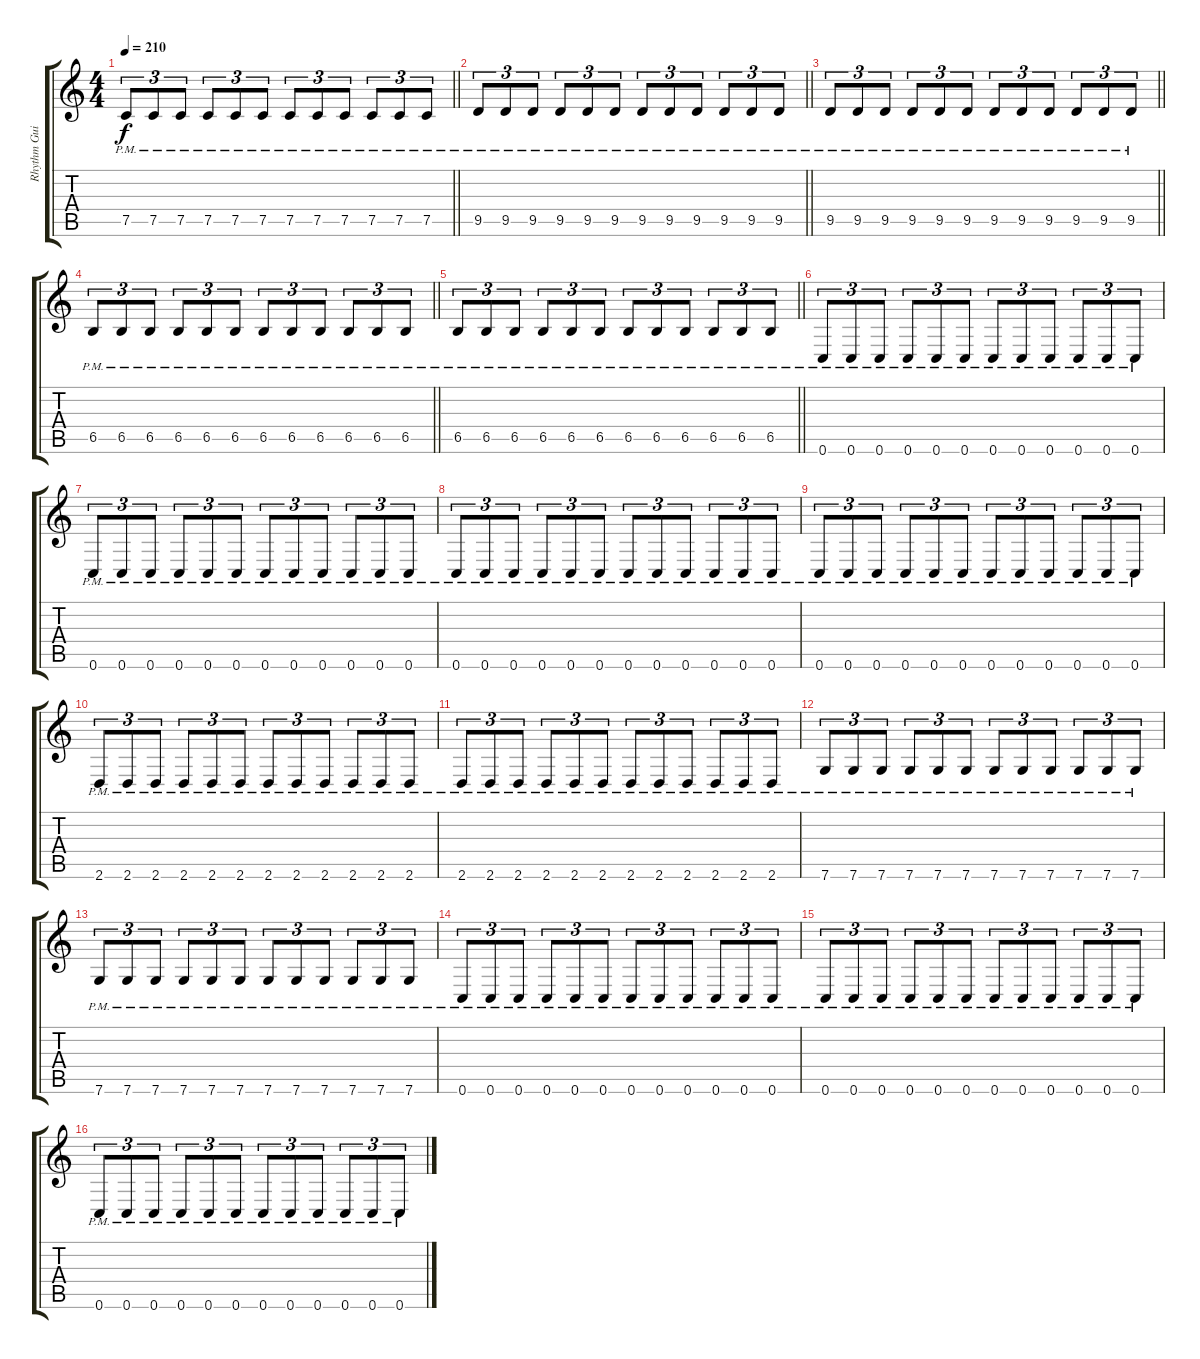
\track ("Rhythm Guitar II" "Rhythm Gui") {instrument overdrivenguitar}
\staff {score tabs}
\tuning (C4 G3 Eb3 Bb2 F2 C2) {hide}
\ts (4 4)
\tempo 210
\clef g2
\barLineRight lightlight
\ks c
7.5{pm}.8{tu (3 2) dy f} 7.5{pm}.8{tu (3 2)} 7.5{pm}.8{tu (3 2)} 7.5{pm}.8{tu (3 2)} 7.5{pm}.8{tu (3 2)} 7.5{pm}.8{tu (3 2)} 7.5{pm}.8{tu (3 2)} 7.5{pm}.8{tu (3 2)} 7.5{pm}.8{tu (3 2)} 7.5{pm}.8{tu (3 2)} 7.5{pm}.8{tu (3 2)} 7.5{pm}.8{tu (3 2)} |
\barLineRight lightlight
9.5{pm}.8{tu (3 2)} 9.5{pm}.8{tu (3 2)} 9.5{pm}.8{tu (3 2)} 9.5{pm}.8{tu (3 2)} 9.5{pm}.8{tu (3 2)} 9.5{pm}.8{tu (3 2)} 9.5{pm}.8{tu (3 2)} 9.5{pm}.8{tu (3 2)} 9.5{pm}.8{tu (3 2)} 9.5{pm}.8{tu (3 2)} 9.5{pm}.8{tu (3 2)} 9.5{pm}.8{tu (3 2)} |
\barLineRight lightlight
9.5{pm}.8{tu (3 2)} 9.5{pm}.8{tu (3 2)} 9.5{pm}.8{tu (3 2)} 9.5{pm}.8{tu (3 2)} 9.5{pm}.8{tu (3 2)} 9.5{pm}.8{tu (3 2)} 9.5{pm}.8{tu (3 2)} 9.5{pm}.8{tu (3 2)} 9.5{pm}.8{tu (3 2)} 9.5{pm}.8{tu (3 2)} 9.5{pm}.8{tu (3 2)} 9.5{pm}.8{tu (3 2)} |
\barLineRight lightlight
6.5{pm}.8{tu (3 2)} 6.5{pm}.8{tu (3 2)} 6.5{pm}.8{tu (3 2)} 6.5{pm}.8{tu (3 2)} 6.5{pm}.8{tu (3 2)} 6.5{pm}.8{tu (3 2)} 6.5{pm}.8{tu (3 2)} 6.5{pm}.8{tu (3 2)} 6.5{pm}.8{tu (3 2)} 6.5{pm}.8{tu (3 2)} 6.5{pm}.8{tu (3 2)} 6.5{pm}.8{tu (3 2)} |
\barLineRight lightlight
6.5{pm}.8{tu (3 2)} 6.5{pm}.8{tu (3 2)} 6.5{pm}.8{tu (3 2)} 6.5{pm}.8{tu (3 2)} 6.5{pm}.8{tu (3 2)} 6.5{pm}.8{tu (3 2)} 6.5{pm}.8{tu (3 2)} 6.5{pm}.8{tu (3 2)} 6.5{pm}.8{tu (3 2)} 6.5{pm}.8{tu (3 2)} 6.5{pm}.8{tu (3 2)} 6.5{pm}.8{tu (3 2)} |
\section ("" "")
0.6{pm}.8{tu (3 2)} 0.6{pm}.8{tu (3 2)} 0.6{pm}.8{tu (3 2)} 0.6{pm}.8{tu (3 2)} 0.6{pm}.8{tu (3 2)} 0.6{pm}.8{tu (3 2)} 0.6{pm}.8{tu (3 2)} 0.6{pm}.8{tu (3 2)} 0.6{pm}.8{tu (3 2)} 0.6{pm}.8{tu (3 2)} 0.6{pm}.8{tu (3 2)} 0.6{pm}.8{tu (3 2)} |
0.6{pm}.8{tu (3 2)} 0.6{pm}.8{tu (3 2)} 0.6{pm}.8{tu (3 2)} 0.6{pm}.8{tu (3 2)} 0.6{pm}.8{tu (3 2)} 0.6{pm}.8{tu (3 2)} 0.6{pm}.8{tu (3 2)} 0.6{pm}.8{tu (3 2)} 0.6{pm}.8{tu (3 2)} 0.6{pm}.8{tu (3 2)} 0.6{pm}.8{tu (3 2)} 0.6{pm}.8{tu (3 2)} |
0.6{pm}.8{tu (3 2)} 0.6{pm}.8{tu (3 2)} 0.6{pm}.8{tu (3 2)} 0.6{pm}.8{tu (3 2)} 0.6{pm}.8{tu (3 2)} 0.6{pm}.8{tu (3 2)} 0.6{pm}.8{tu (3 2)} 0.6{pm}.8{tu (3 2)} 0.6{pm}.8{tu (3 2)} 0.6{pm}.8{tu (3 2)} 0.6{pm}.8{tu (3 2)} 0.6{pm}.8{tu (3 2)} |
0.6{pm}.8{tu (3 2)} 0.6{pm}.8{tu (3 2)} 0.6{pm}.8{tu (3 2)} 0.6{pm}.8{tu (3 2)} 0.6{pm}.8{tu (3 2)} 0.6{pm}.8{tu (3 2)} 0.6{pm}.8{tu (3 2)} 0.6{pm}.8{tu (3 2)} 0.6{pm}.8{tu (3 2)} 0.6{pm}.8{tu (3 2)} 0.6{pm}.8{tu (3 2)} 0.6{pm}.8{tu (3 2)} |
2.6{pm}.8{tu (3 2)} 2.6{pm}.8{tu (3 2)} 2.6{pm}.8{tu (3 2)} 2.6{pm}.8{tu (3 2)} 2.6{pm}.8{tu (3 2)} 2.6{pm}.8{tu (3 2)} 2.6{pm}.8{tu (3 2)} 2.6{pm}.8{tu (3 2)} 2.6{pm}.8{tu (3 2)} 2.6{pm}.8{tu (3 2)} 2.6{pm}.8{tu (3 2)} 2.6{pm}.8{tu (3 2)} |
2.6{pm}.8{tu (3 2)} 2.6{pm}.8{tu (3 2)} 2.6{pm}.8{tu (3 2)} 2.6{pm}.8{tu (3 2)} 2.6{pm}.8{tu (3 2)} 2.6{pm}.8{tu (3 2)} 2.6{pm}.8{tu (3 2)} 2.6{pm}.8{tu (3 2)} 2.6{pm}.8{tu (3 2)} 2.6{pm}.8{tu (3 2)} 2.6{pm}.8{tu (3 2)} 2.6{pm}.8{tu (3 2)} |
7.6{pm}.8{tu (3 2)} 7.6{pm}.8{tu (3 2)} 7.6{pm}.8{tu (3 2)} 7.6{pm}.8{tu (3 2)} 7.6{pm}.8{tu (3 2)} 7.6{pm}.8{tu (3 2)} 7.6{pm}.8{tu (3 2)} 7.6{pm}.8{tu (3 2)} 7.6{pm}.8{tu (3 2)} 7.6{pm}.8{tu (3 2)} 7.6{pm}.8{tu (3 2)} 7.6{pm}.8{tu (3 2)} |
7.6{pm}.8{tu (3 2)} 7.6{pm}.8{tu (3 2)} 7.6{pm}.8{tu (3 2)} 7.6{pm}.8{tu (3 2)} 7.6{pm}.8{tu (3 2)} 7.6{pm}.8{tu (3 2)} 7.6{pm}.8{tu (3 2)} 7.6{pm}.8{tu (3 2)} 7.6{pm}.8{tu (3 2)} 7.6{pm}.8{tu (3 2)} 7.6{pm}.8{tu (3 2)} 7.6{pm}.8{tu (3 2)} |
0.6{pm}.8{tu (3 2) volume 8} 0.6{pm}.8{tu (3 2)} 0.6{pm}.8{tu (3 2)} 0.6{pm}.8{tu (3 2)} 0.6{pm}.8{tu (3 2)} 0.6{pm}.8{tu (3 2)} 0.6{pm}.8{tu (3 2)} 0.6{pm}.8{tu (3 2)} 0.6{pm}.8{tu (3 2)} 0.6{pm}.8{tu (3 2)} 0.6{pm}.8{tu (3 2)} 0.6{pm}.8{tu (3 2)} |
0.6{pm}.8{tu (3 2)} 0.6{pm}.8{tu (3 2)} 0.6{pm}.8{tu (3 2)} 0.6{pm}.8{tu (3 2)} 0.6{pm}.8{tu (3 2)} 0.6{pm}.8{tu (3 2)} 0.6{pm}.8{tu (3 2)} 0.6{pm}.8{tu (3 2)} 0.6{pm}.8{tu (3 2)} 0.6{pm}.8{tu (3 2)} 0.6{pm}.8{tu (3 2)} 0.6{pm}.8{tu (3 2)} |
0.6{pm}.8{tu (3 2)} 0.6{pm}.8{tu (3 2)} 0.6{pm}.8{tu (3 2)} 0.6{pm}.8{tu (3 2)} 0.6{pm}.8{tu (3 2)} 0.6{pm}.8{tu (3 2)} 0.6{pm}.8{tu (3 2)} 0.6{pm}.8{tu (3 2)} 0.6{pm}.8{tu (3 2)} 0.6{pm}.8{tu (3 2)} 0.6{pm}.8{tu (3 2)} 0.6{pm}.8{tu (3 2)}
